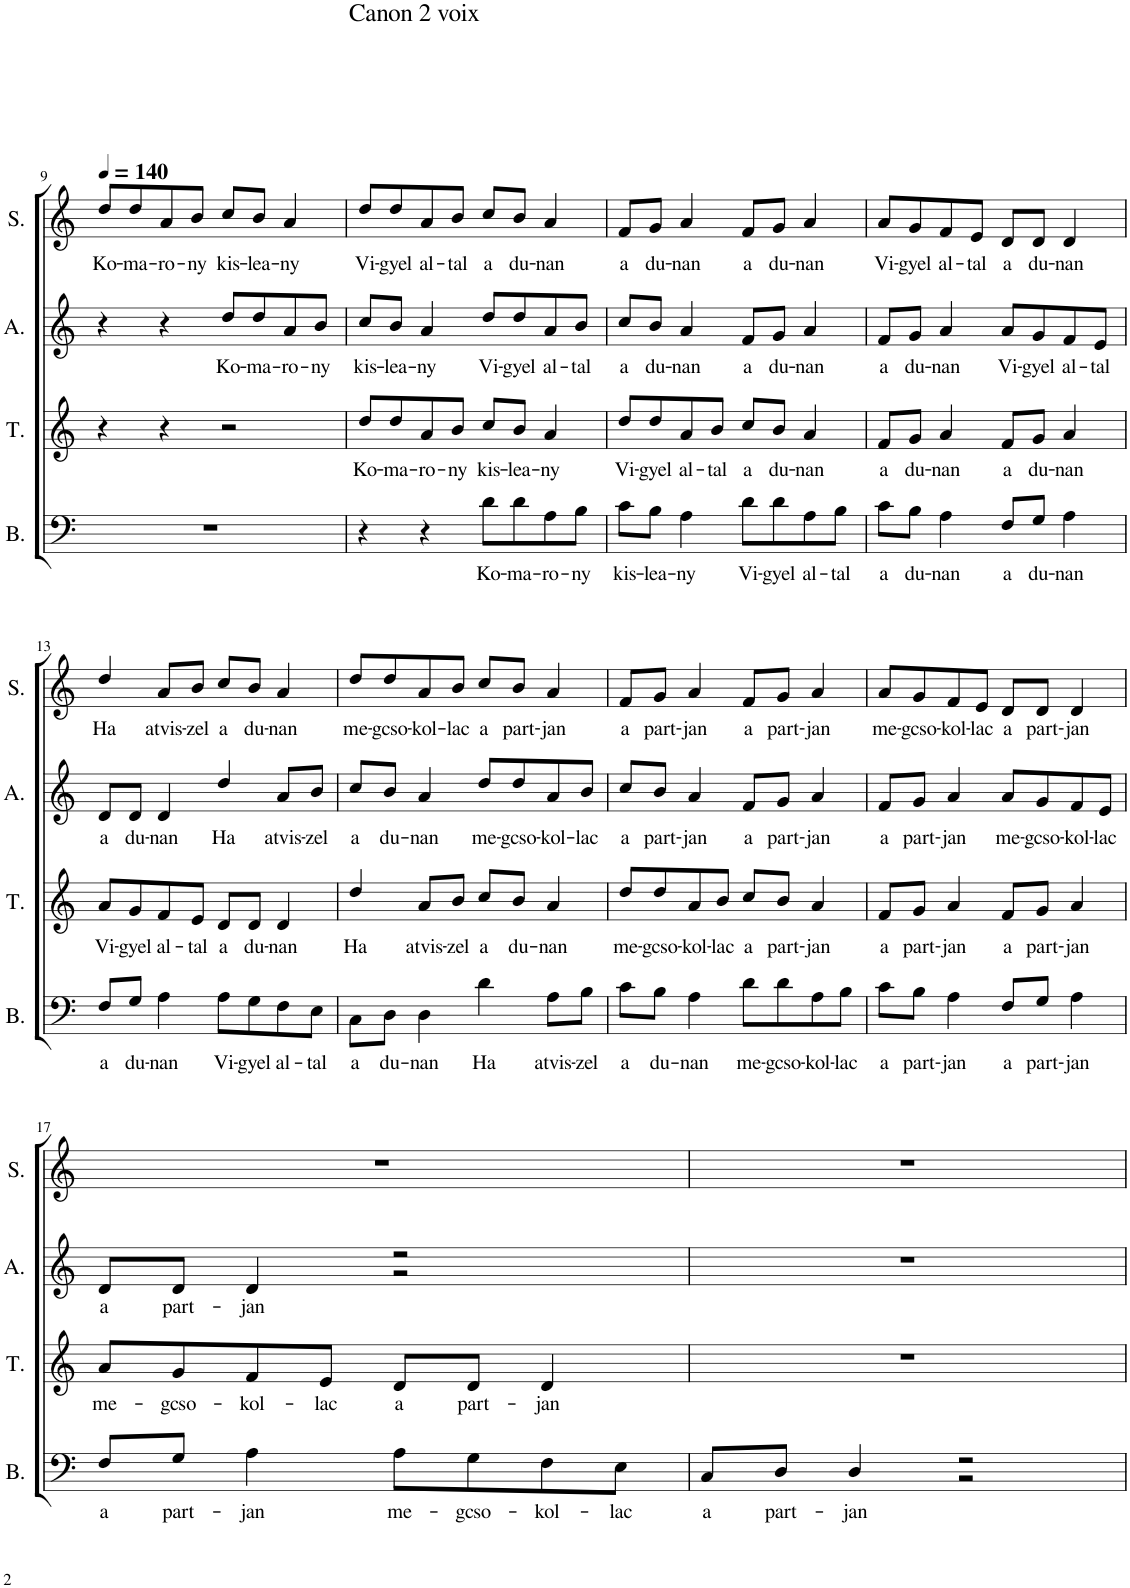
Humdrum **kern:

**kern	**text	**kern	**text	**kern	**text	**kern	**text
*part4	*part4	*part3	*part3	*part2	*part2	*part1	*part1
*staff4	*staff4	*staff3	*staff3	*staff2	*staff2	*staff1	*staff1
*I"Bass	*	*I"Tenor	*	*I"Alto	*	*I"Soprano	*
*I'B.	*	*I'T.	*	*I'A.	*	*I'S.	*
!!LO:PB:g=z
*clefF4	*	*clefG2	*	*clefG2	*	*clefG2	*
*	*	*Trd1c2	*	*	*	*	*
*k[]	*	*k[]	*	*k[]	*	*k[]	*
*M4/4	*	*M4/4	*	*M4/4	*	*M4/4	*
*MM140	*	*MM140	*	*MM140	*	*MM140	*
=9	=9	=9	=9	=9	=9	=9	=9
!	!	!	!	!	!	!	!LO:LY:b
1r	.	4r	.	4r	.	8dd/L	Ko-
!	!	!	!	!	!	!	!LO:LY:b
.	.	.	.	.	.	8dd/	-ma-
!	!	!	!	!	!	!	!LO:LY:b
.	.	4r	.	4r	.	8a/	-ro-
!	!	!	!	!	!	!	!LO:LY:b
.	.	.	.	.	.	8b/J	-ny
!	!	!	!	!	!LO:LY:b	!	!LO:LY:b
.	.	2r	.	8dd/L	Ko-	8cc/L	kis-
!	!	!	!	!	!LO:LY:b	!	!LO:LY:b
.	.	.	.	8dd/	-ma-	8b/J	-lea-
!	!	!	!	!	!LO:LY:b	!	!LO:LY:b
.	.	.	.	8a/	-ro-	4a/	-ny
!	!	!	!	!	!LO:LY:b	!	!
.	.	.	.	8b/J	-ny	.	.
=10	=10	=10	=10	=10	=10	=10	=10
!	!	!	!LO:LY:b	!	!LO:LY:b	!	!LO:LY:b
4r	.	8dd/L	Ko-	8cc/L	kis-	8dd/L	Vi-
!	!	!	!LO:LY:b	!	!LO:LY:b	!	!LO:LY:b
.	.	8dd/	-ma-	8b/J	-lea-	8dd/	-gyel
!	!	!	!LO:LY:b	!	!LO:LY:b	!	!LO:LY:b
4r	.	8a/	-ro-	4a/	-ny	8a/	al-
!	!	!	!LO:LY:b	!	!	!	!LO:LY:b
.	.	8b/J	-ny	.	.	8b/J	-tal
!	!LO:LY:b	!	!LO:LY:b	!	!LO:LY:b	!	!LO:LY:b
8d\L	Ko-	8cc/L	kis-	8dd/L	Vi-	8cc/L	a
!	!LO:LY:b	!	!LO:LY:b	!	!LO:LY:b	!	!LO:LY:b
8d\	-ma-	8b/J	-lea-	8dd/	-gyel	8b/J	du-
!	!LO:LY:b	!	!LO:LY:b	!	!LO:LY:b	!	!LO:LY:b
8A\	-ro-	4a/	-ny	8a/	al-	4a/	-nan
!	!LO:LY:b	!	!	!	!LO:LY:b	!	!
8B\J	-ny	.	.	8b/J	-tal	.	.
=11	=11	=11	=11	=11	=11	=11	=11
!	!LO:LY:b	!	!LO:LY:b	!	!LO:LY:b	!	!LO:LY:b
8c\L	kis-	8dd/L	Vi-	8cc/L	a	8f/L	a
!	!LO:LY:b	!	!LO:LY:b	!	!LO:LY:b	!	!LO:LY:b
8B\J	-lea-	8dd/	-gyel	8b/J	du-	8g/J	du-
!	!LO:LY:b	!	!LO:LY:b	!	!LO:LY:b	!	!LO:LY:b
4A\	-ny	8a/	al-	4a/	-nan	4a/	-nan
!	!	!	!LO:LY:b	!	!	!	!
.	.	8b/J	-tal	.	.	.	.
!	!LO:LY:b	!	!LO:LY:b	!	!LO:LY:b	!	!LO:LY:b
8d\L	Vi-	8cc/L	a	8f/L	a	8f/L	a
!	!LO:LY:b	!	!LO:LY:b	!	!LO:LY:b	!	!LO:LY:b
8d\	-gyel	8b/J	du-	8g/J	du-	8g/J	du-
!	!LO:LY:b	!	!LO:LY:b	!	!LO:LY:b	!	!LO:LY:b
8A\	al-	4a/	-nan	4a/	-nan	4a/	-nan
!	!LO:LY:b	!	!	!	!	!	!
8B\J	-tal	.	.	.	.	.	.
=12	=12	=12	=12	=12	=12	=12	=12
!	!LO:LY:b	!	!LO:LY:b	!	!LO:LY:b	!	!LO:LY:b
*	*	*	*	*^	*	*^	*
8c\L	a	8f/L	a	8f/L	2ryy	a	8a/L	2ryy	Vi-
!	!LO:LY:b	!	!LO:LY:b	!	!	!LO:LY:b	!	!	!LO:LY:b
8B\J	du-	8g/J	du-	8g/J	.	du-	8g/	.	-gyel
!	!LO:LY:b	!	!LO:LY:b	!	!	!LO:LY:b	!	!	!LO:LY:b
4A\	-nan	4a/	-nan	4a/	.	-nan	8f/	.	al-
!	!	!	!	!	!	!	!	!	!LO:LY:b
.	.	.	.	.	.	.	8e/J	.	-tal
!	!LO:LY:b	!	!LO:LY:b	!	!	!LO:LY:b	!	!	!LO:LY:b
8F/L	a	8f/L	a	8a/L	2ryy	Vi-	8d/L	8ryy	a
!	!LO:LY:b	!	!LO:LY:b	!	!	!LO:LY:b	!	!	!LO:LY:b
8G/J	du-	8g/J	du-	8g/	.	-gyel	8d/J	4ryy	du-
!	!LO:LY:b	!	!LO:LY:b	!	!	!LO:LY:b	!	!	!LO:LY:b
4A\	-nan	4a/	-nan	8f/	.	al-	4d/	.	-nan
!	!	!	!	!	!	!LO:LY:b	!	!	!
.	.	.	.	8e/J	.	-tal	.	8ryy	.
!!LO:LB:g=z
=13	=13	=13	=13	=13	=13	=13	=13	=13	=13
!	!LO:LY:b	!	!LO:LY:b	!	!	!LO:LY:b	!	!	!LO:LY:b
*^	*	*^	*	*	*	*	*v	*v	*
8F/L	2ryy	a	8a/L	2ryy	Vi-	8d/L	8ryy	a	4dd/	Ha
!	!	!LO:LY:b	!	!	!LO:LY:b	!	!	!LO:LY:b	!	!
8G/J	.	du-	8g/	.	-gyel	8d/J	4ryy	du-	.	.
!	!	!LO:LY:b	!	!	!LO:LY:b	!	!	!LO:LY:b	!	!LO:LY:b
4A\	.	-nan	8f/	.	al-	4d/	.	-nan	8a/L	atvis-
!	!	!	!	!	!LO:LY:b	!	!	!	!	!LO:LY:b
.	.	.	8e/J	.	-tal	.	8ryy	.	8b/J	-zel
!	!	!LO:LY:b	!	!	!LO:LY:b	!	!	!LO:LY:b	!	!LO:LY:b
8A\L	2ryy	Vi-	8d/L	8ryy	a	4dd/	2ryy	Ha	8cc/L	a
!	!	!LO:LY:b	!	!	!LO:LY:b	!	!	!	!	!LO:LY:b
8G\	.	-gyel	8d/J	4ryy	du-	.	.	.	8b/J	du-
!	!	!LO:LY:b	!	!	!LO:LY:b	!	!	!LO:LY:b	!	!LO:LY:b
8F\	.	al-	4d/	.	-nan	8a/L	.	atvis-	4a/	-nan
!	!	!LO:LY:b	!	!	!	!	!	!LO:LY:b	!	!
8E\J	.	-tal	.	8ryy	.	8b/J	.	-zel	.	.
*	*	*	*	*	*	*v	*v	*	*	*
=14	=14	=14	=14	=14	=14	=14	=14	=14	=14
!	!	!LO:LY:b	!	!	!LO:LY:b	!	!LO:LY:b	!	!LO:LY:b
*	*	*	*v	*v	*	*	*	*	*
8C\L	8ryy	a	4dd/	Ha	8cc/L	a	8dd/L	me-
!	!	!LO:LY:b	!	!	!	!LO:LY:b	!	!LO:LY:b
8D\J	4ryy	du-	.	.	8b/J	du-	8dd/	-gcso-
!	!	!LO:LY:b	!	!LO:LY:b	!	!LO:LY:b	!	!LO:LY:b
4D\	.	-nan	8a/L	atvis-	4a/	-nan	8a/	-kol-
!	!	!	!	!LO:LY:b	!	!	!	!LO:LY:b
.	8ryy	.	8b/J	-zel	.	.	8b/J	-lac
!	!	!LO:LY:b	!	!LO:LY:b	!	!LO:LY:b	!	!LO:LY:b
4d\	2ryy	Ha	8cc/L	a	8dd/L	me-	8cc/L	a
!	!	!	!	!LO:LY:b	!	!LO:LY:b	!	!LO:LY:b
.	.	.	8b/J	du-	8dd/	-gcso-	8b/J	part-
!	!	!LO:LY:b	!	!LO:LY:b	!	!LO:LY:b	!	!LO:LY:b
8A\L	.	atvis-	4a/	-nan	8a/	-kol-	4a/	-jan
!	!	!LO:LY:b	!	!	!	!LO:LY:b	!	!
8B\J	.	-zel	.	.	8b/J	-lac	.	.
*v	*v	*	*	*	*	*	*	*
=15	=15	=15	=15	=15	=15	=15	=15
!	!LO:LY:b	!	!LO:LY:b	!	!LO:LY:b	!	!LO:LY:b
8c\L	a	8dd/L	me-	8cc/L	a	8f/L	a
!	!LO:LY:b	!	!LO:LY:b	!	!LO:LY:b	!	!LO:LY:b
8B\J	du-	8dd/	-gcso-	8b/J	part-	8g/J	part-
!	!LO:LY:b	!	!LO:LY:b	!	!LO:LY:b	!	!LO:LY:b
4A\	-nan	8a/	-kol-	4a/	-jan	4a/	-jan
!	!	!	!LO:LY:b	!	!	!	!
.	.	8b/J	-lac	.	.	.	.
!	!LO:LY:b	!	!LO:LY:b	!	!LO:LY:b	!	!LO:LY:b
8d\L	me-	8cc/L	a	8f/L	a	8f/L	a
!	!LO:LY:b	!	!LO:LY:b	!	!LO:LY:b	!	!LO:LY:b
8d\	-gcso-	8b/J	part-	8g/J	part-	8g/J	part-
!	!LO:LY:b	!	!LO:LY:b	!	!LO:LY:b	!	!LO:LY:b
8A\	-kol-	4a/	-jan	4a/	-jan	4a/	-jan
!	!LO:LY:b	!	!	!	!	!	!
8B\J	-lac	.	.	.	.	.	.
=16	=16	=16	=16	=16	=16	=16	=16
!	!LO:LY:b	!	!LO:LY:b	!	!LO:LY:b	!	!LO:LY:b
*	*	*	*	*^	*	*^	*
8c\L	a	8f/L	a	8f/L	2ryy	a	8a/L	2ryy	me-
!	!LO:LY:b	!	!LO:LY:b	!	!	!LO:LY:b	!	!	!LO:LY:b
8B\J	part-	8g/J	part-	8g/J	.	part-	8g/	.	-gcso-
!	!LO:LY:b	!	!LO:LY:b	!	!	!LO:LY:b	!	!	!LO:LY:b
4A\	-jan	4a/	-jan	4a/	.	-jan	8f/	.	-kol-
!	!	!	!	!	!	!	!	!	!LO:LY:b
.	.	.	.	.	.	.	8e/J	.	-lac
!	!LO:LY:b	!	!LO:LY:b	!	!	!LO:LY:b	!	!	!LO:LY:b
8F/L	a	8f/L	a	8a/L	2ryy	me-	8d/L	8ryy	a
!	!LO:LY:b	!	!LO:LY:b	!	!	!LO:LY:b	!	!	!LO:LY:b
8G/J	part-	8g/J	part-	8g/	.	-gcso-	8d/J	4ryy	part-
!	!LO:LY:b	!	!LO:LY:b	!	!	!LO:LY:b	!	!	!LO:LY:b
4A\	-jan	4a/	-jan	8f/	.	-kol-	4d/	.	-jan
!	!	!	!	!	!	!LO:LY:b	!	!	!
.	.	.	.	8e/J	.	-lac	.	8ryy	.
!!LO:LB:g=z
=17	=17	=17	=17	=17	=17	=17	=17	=17	=17
!	!LO:LY:b	!	!LO:LY:b	!	!	!LO:LY:b	!	!	!
*^	*	*^	*	*	*	*	*v	*v	*
8F/L	2ryy	a	8a/L	2ryy	me-	8d/L	8ryy	a	1r	.
!	!	!LO:LY:b	!	!	!LO:LY:b	!	!	!LO:LY:b	!	!
8G/J	.	part-	8g/	.	-gcso-	8d/J	4ryy	part-	.	.
!	!	!LO:LY:b	!	!	!LO:LY:b	!	!	!LO:LY:b	!	!
4A\	.	-jan	8f/	.	-kol-	4d/	.	-jan	.	.
!	!	!	!	!	!LO:LY:b	!	!	!	!	!
.	.	.	8e/J	.	-lac	.	8ryy	.	.	.
!	!	!LO:LY:b	!	!	!LO:LY:b	!	!	!	!	!
8A\L	2ryy	me-	8d/L	8ryy	a	2r	2r	.	.	.
!	!	!LO:LY:b	!	!	!LO:LY:b	!	!	!	!	!
8G\	.	-gcso-	8d/J	4ryy	part-	.	.	.	.	.
!	!	!LO:LY:b	!	!	!LO:LY:b	!	!	!	!	!
8F\	.	-kol-	4d/	.	-jan	.	.	.	.	.
!	!	!LO:LY:b	!	!	!	!	!	!	!	!
8E\J	.	-lac	.	8ryy	.	.	.	.	.	.
4.ryy	8ryy	.	4.ryy	4.ryy	.	4.ryy	4.ryy	.	4.ryy	.
.	4ryy	.	.	.	.	.	.	.	.	.
*	*	*	*v	*v	*	*	*	*	*	*
*	*	*	*	*	*v	*v	*	*	*
=18	=18	=18	=18	=18	=18	=18	=18	=18
!	!	!LO:LY:b	!	!	!	!	!	!
8C/L	8ryy	a	1r	.	1r	.	1r	.
!	!	!LO:LY:b	!	!	!	!	!	!
8D/J	4.ryy	part-	.	.	.	.	.	.
!	!	!LO:LY:b	!	!	!	!	!	!
4D/	.	-jan	.	.	.	.	.	.
2r	2r	.	.	.	.	.	.	.
*v	*v	*	*	*	*	*	*	*
=	=	=	=	=	=	=	=
*-	*-	*-	*-	*-	*-	*-	*-
